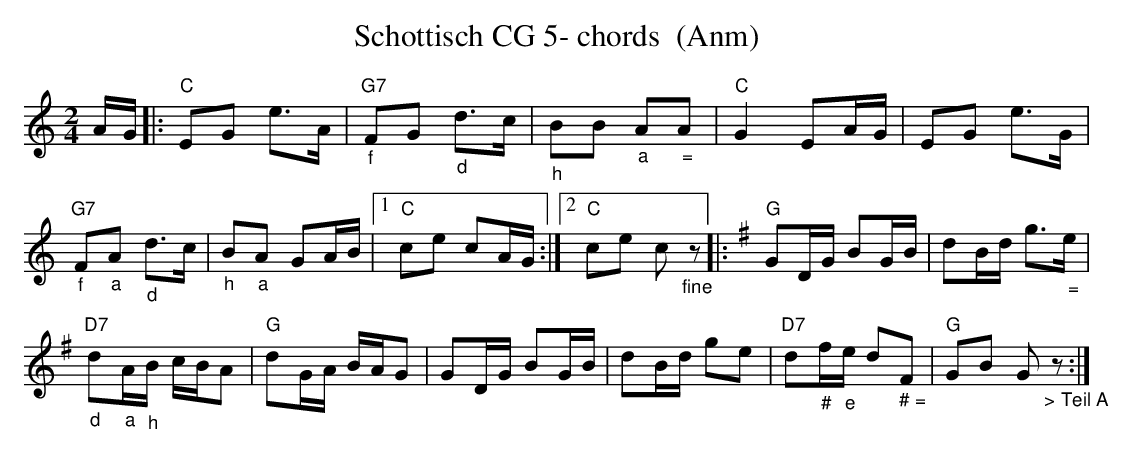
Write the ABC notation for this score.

X:1
T:Schottisch CG 5- chords  (Anm)
M:2/4
L:1/16
K:Cmaj%%MIDI gchordon
AG |: "C"E2G2 e3A | "G7""_f"F2G2 "_d"d3c | "_h"B2B2 "_a"A2"_ ="A2 | "C"G4 E2AG | E2G2 e3G |
"G7""_f"F2"_a"A2 "_d"d3c | "_h"B2"_a"A2 G2AB |1 "C"c2e2 c2AG :|2 "C"c2e2 c2"_fine"z2 |: [K:Gmaj] "G"G2DG B2GB | d2Bd g3"_ ="e |
"D7""_d"d2"_a"A"_h"B cBA2 | "G"d2GA BAG2 | G2DG B2GB | d2Bd g2e2 | "D7"d2"_#"f"_e"e d2"_ # ="F2 | "G"G2B2 G2"_> Teil A"z2 :|
